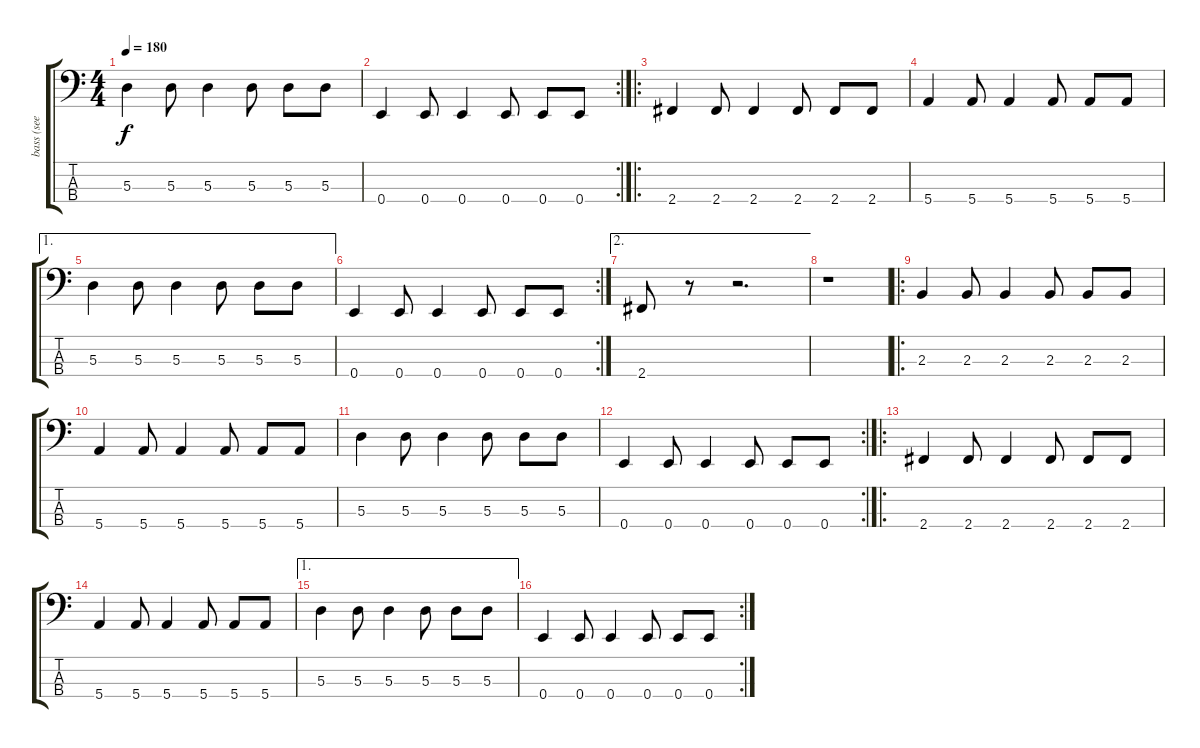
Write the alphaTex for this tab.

\track ("bass (see note-F5)" "bass (see ") {instrument electricbassfinger}
\staff {score tabs}
\tuning (G2 D2 A1 E1) {hide}
\ts (4 4)
\tempo 180
\clef f4
\ks c
5.3.4{dy f} 5.3.8 5.3.4 5.3.8 5.3.8 5.3.8 |
\rc 2
0.4.4 0.4.8 0.4.4 0.4.8 0.4.8 0.4.8 |
\ro
2.4.4 2.4.8 2.4.4 2.4.8 2.4.8 2.4.8 |
5.4.4 5.4.8 5.4.4 5.4.8 5.4.8 5.4.8 |
\ae 1
5.3.4 5.3.8 5.3.4 5.3.8 5.3.8 5.3.8 |
\rc 2
0.4.4 0.4.8 0.4.4 0.4.8 0.4.8 0.4.8 |
\ae 2
2.4.8 r.8 r.2{d} |
r.1 |
\ro
2.3.4 2.3.8 2.3.4 2.3.8 2.3.8 2.3.8 |
5.4.4 5.4.8 5.4.4 5.4.8 5.4.8 5.4.8 |
5.3.4 5.3.8 5.3.4 5.3.8 5.3.8 5.3.8 |
\rc 2
0.4.4 0.4.8 0.4.4 0.4.8 0.4.8 0.4.8 |
\ro
2.4.4 2.4.8 2.4.4 2.4.8 2.4.8 2.4.8 |
5.4.4 5.4.8 5.4.4 5.4.8 5.4.8 5.4.8 |
\ae 1
5.3.4 5.3.8 5.3.4 5.3.8 5.3.8 5.3.8 |
\rc 2
0.4.4 0.4.8 0.4.4 0.4.8 0.4.8 0.4.8
